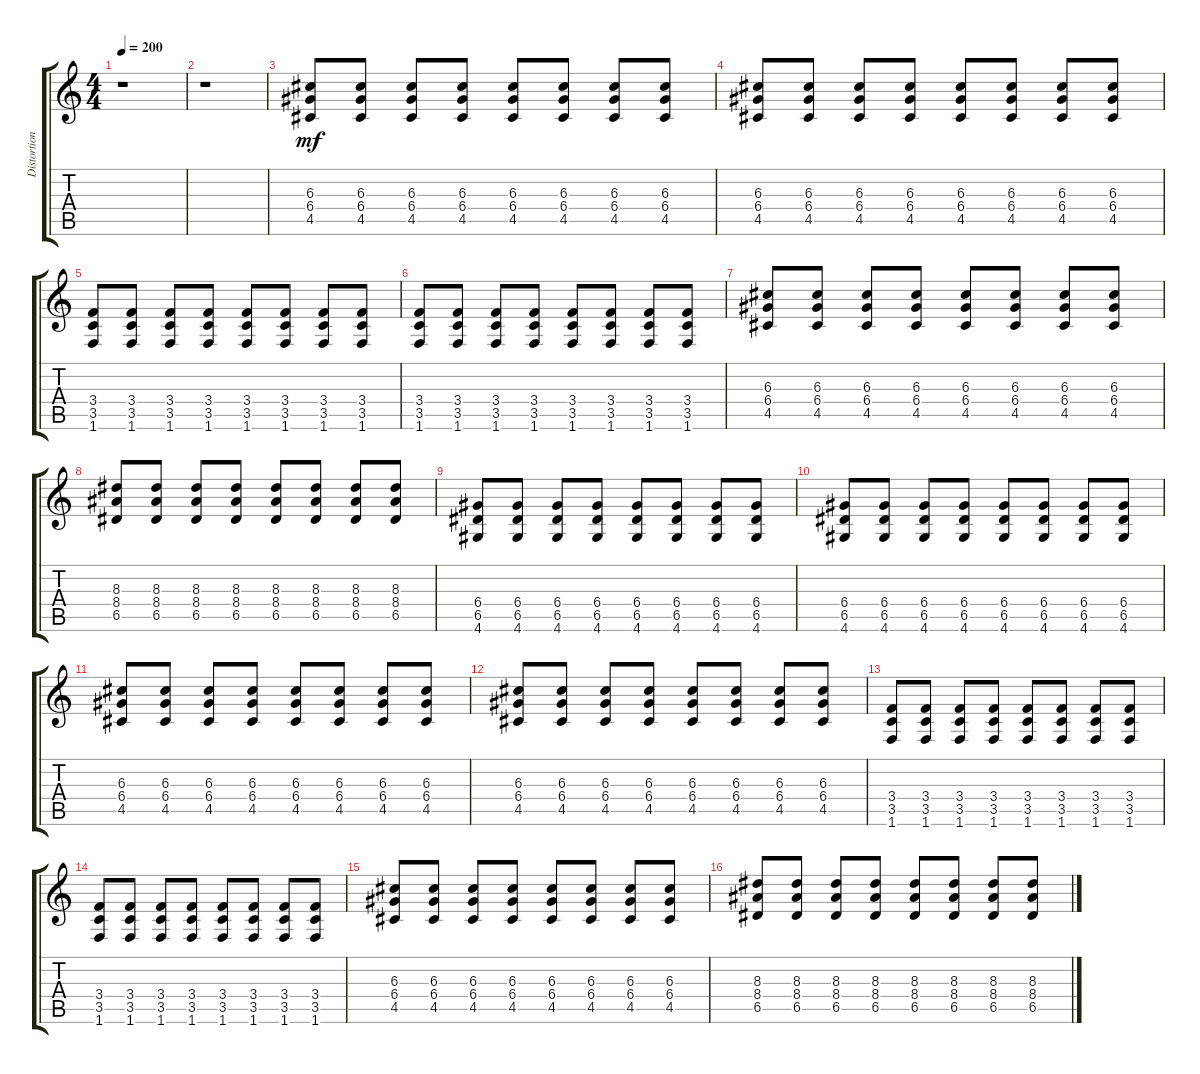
\track ("Distortion Guitar" "Distortion") {instrument distortionguitar}
\staff {score tabs}
\tuning (E4 B3 G3 D3 A2 E2) {hide}
\ts (4 4)
\tempo 200
\clef g2
\ks c
r.1{dy mf} |
r.1 |
(6.3 6.4 4.5).8 (6.3 6.4 4.5).8 (6.3 6.4 4.5).8 (6.3 6.4 4.5).8 (6.3 6.4 4.5).8 (6.3 6.4 4.5).8 (6.3 6.4 4.5).8 (6.3 6.4 4.5).8 |
(6.3 6.4 4.5).8 (6.3 6.4 4.5).8 (6.3 6.4 4.5).8 (6.3 6.4 4.5).8 (6.3 6.4 4.5).8 (6.3 6.4 4.5).8 (6.3 6.4 4.5).8 (6.3 6.4 4.5).8 |
(3.4 3.5 1.6).8 (3.4 3.5 1.6).8 (3.4 3.5 1.6).8 (3.4 3.5 1.6).8 (3.4 3.5 1.6).8 (3.4 3.5 1.6).8 (3.4 3.5 1.6).8 (3.4 3.5 1.6).8 |
(3.4 3.5 1.6).8 (3.4 3.5 1.6).8 (3.4 3.5 1.6).8 (3.4 3.5 1.6).8 (3.4 3.5 1.6).8 (3.4 3.5 1.6).8 (3.4 3.5 1.6).8 (3.4 3.5 1.6).8 |
(6.3 6.4 4.5).8 (6.3 6.4 4.5).8 (6.3 6.4 4.5).8 (6.3 6.4 4.5).8 (6.3 6.4 4.5).8 (6.3 6.4 4.5).8 (6.3 6.4 4.5).8 (6.3 6.4 4.5).8 |
(8.3 8.4 6.5).8 (8.3 8.4 6.5).8 (8.3 8.4 6.5).8 (8.3 8.4 6.5).8 (8.3 8.4 6.5).8 (8.3 8.4 6.5).8 (8.3 8.4 6.5).8 (8.3 8.4 6.5).8 |
(6.4 6.5 4.6).8 (6.4 6.5 4.6).8 (6.4 6.5 4.6).8 (6.4 6.5 4.6).8 (6.4 6.5 4.6).8 (6.4 6.5 4.6).8 (6.4 6.5 4.6).8 (6.4 6.5 4.6).8 |
(6.4 6.5 4.6).8 (6.4 6.5 4.6).8 (6.4 6.5 4.6).8 (6.4 6.5 4.6).8 (6.4 6.5 4.6).8 (6.4 6.5 4.6).8 (6.4 6.5 4.6).8 (6.4 6.5 4.6).8 |
(6.3 6.4 4.5).8 (6.3 6.4 4.5).8 (6.3 6.4 4.5).8 (6.3 6.4 4.5).8 (6.3 6.4 4.5).8 (6.3 6.4 4.5).8 (6.3 6.4 4.5).8 (6.3 6.4 4.5).8 |
(6.3 6.4 4.5).8 (6.3 6.4 4.5).8 (6.3 6.4 4.5).8 (6.3 6.4 4.5).8 (6.3 6.4 4.5).8 (6.3 6.4 4.5).8 (6.3 6.4 4.5).8 (6.3 6.4 4.5).8 |
(3.4 3.5 1.6).8 (3.4 3.5 1.6).8 (3.4 3.5 1.6).8 (3.4 3.5 1.6).8 (3.4 3.5 1.6).8 (3.4 3.5 1.6).8 (3.4 3.5 1.6).8 (3.4 3.5 1.6).8 |
(3.4 3.5 1.6).8 (3.4 3.5 1.6).8 (3.4 3.5 1.6).8 (3.4 3.5 1.6).8 (3.4 3.5 1.6).8 (3.4 3.5 1.6).8 (3.4 3.5 1.6).8 (3.4 3.5 1.6).8 |
(6.3 6.4 4.5).8 (6.3 6.4 4.5).8 (6.3 6.4 4.5).8 (6.3 6.4 4.5).8 (6.3 6.4 4.5).8 (6.3 6.4 4.5).8 (6.3 6.4 4.5).8 (6.3 6.4 4.5).8 |
(8.3 8.4 6.5).8 (8.3 8.4 6.5).8 (8.3 8.4 6.5).8 (8.3 8.4 6.5).8 (8.3 8.4 6.5).8 (8.3 8.4 6.5).8 (8.3 8.4 6.5).8 (8.3 8.4 6.5).8
